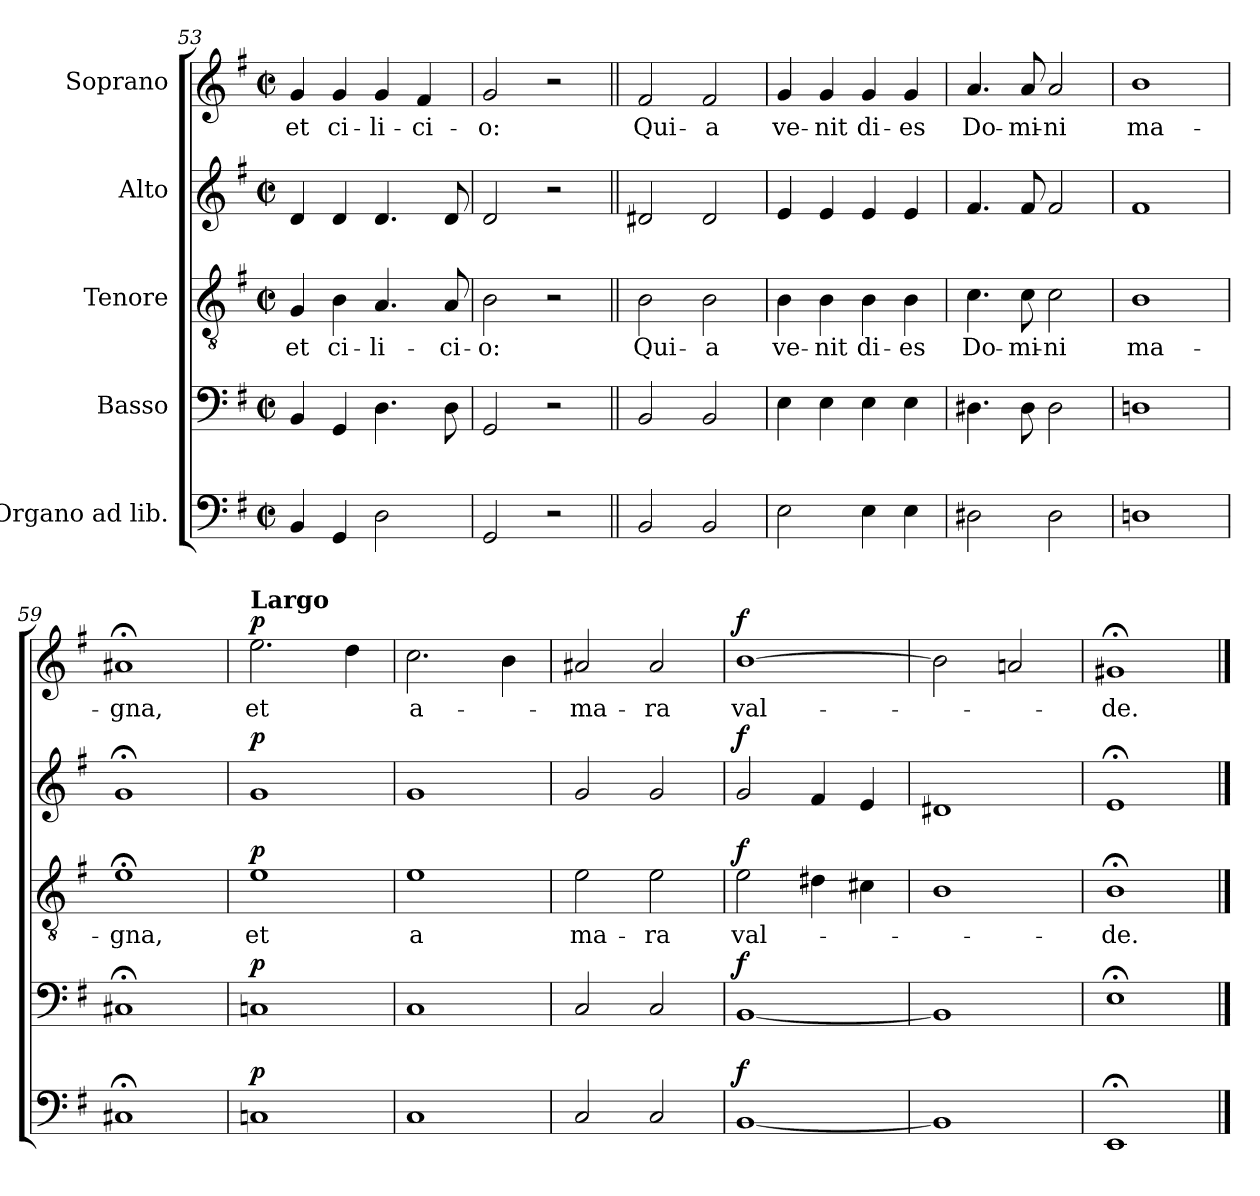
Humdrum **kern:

**kern	**dynam	**kern	**dynam	**kern	**text	**dynam	**kern	**dynam	**kern	**text	**dynam
*part5	*part5	*part4	*part4	*part3	*part3	*part3	*part2	*part2	*part1	*part1	*part1
*staff5	*staff5	*staff4	*staff4	*staff3	*staff3	*staff3	*staff2	*staff2	*staff1	*staff1	*staff1
*I"Organo ad lib.	*	*I"Basso	*	*I"Tenore	*	*	*I"Alto	*	*I"Soprano	*	*
*clefF4	*	*clefF4	*	*clefGv2	*	*	*clefG2	*	*clefG2	*	*
*k[f#]	*	*k[f#]	*	*k[f#]	*	*	*k[f#]	*	*k[f#]	*	*
*M2/2	*	*M2/2	*	*M2/2	*	*	*M2/2	*	*M2/2	*	*
*met(c|)	*	*met(c|)	*	*met(c|)	*	*	*met(c|)	*	*met(c|)	*	*
=53	=53	=53	=53	=53	=53	=53	=53	=53	=53	=53	=53
4BB/	.	4BB/	.	4G/	et	.	4d/	.	4g/	et	.
4GG/	.	4GG/	.	4B\	ci-	.	4d/	.	4g/	ci-	.
2D\	.	4.D\	.	4.A/	-li-	.	4.d/	.	4g/	-li-	.
.	.	.	.	.	.	.	.	.	4f#/	-ci-	.
.	.	8D\	.	8A/	-ci-	.	8d/	.	.	.	.
=54	=54	=54	=54	=54	=54	=54	=54	=54	=54	=54	=54
2GG/	.	2GG/	.	2B\	-o:	.	2d/	.	2g/	-o:	.
2r	.	2r	.	2r	.	.	2r	.	2r	.	.
=55||	=55||	=55||	=55||	=55||	=55||	=55||	=55||	=55||	=55||	=55||	=55||
2BB/	.	2BB/	.	2B\	Qui-	.	2d#X/	.	2f#/	Qui-	.
2BB/	.	2BB/	.	2B\	-a	.	2d#/	.	2f#/	-a	.
=56	=56	=56	=56	=56	=56	=56	=56	=56	=56	=56	=56
2E\	.	4E\	.	4B\	ve-	.	4e/	.	4g/	ve-	.
.	.	4E\	.	4B\	-nit	.	4e/	.	4g/	-nit	.
4E\	.	4E\	.	4B\	di-	.	4e/	.	4g/	di-	.
4E\	.	4E\	.	4B\	-es	.	4e/	.	4g/	-es	.
!!LO:LB:g=z
=57	=57	=57	=57	=57	=57	=57	=57	=57	=57	=57	=57
2D#X\	.	4.D#X\	.	4.c\	Do-	.	4.f#/	.	4.a/	Do-	.
.	.	8D#\	.	8c\	-mi-	.	8f#/	.	8a/	-mi-	.
2D#\	.	2D#\	.	2c\	-ni	.	2f#/	.	2a/	-ni	.
=58	=58	=58	=58	=58	=58	=58	=58	=58	=58	=58	=58
1Dn	.	1Dn	.	1B	ma-	.	1f#	.	1b	ma-	.
=59	=59	=59	=59	=59	=59	=59	=59	=59	=59	=59	=59
1C#X;<	.	1C#X;<	.	1e;<	-gna,	.	1g;<	.	1a#X;<	-gna,	.
=60	=60	=60	=60	=60	=60	=60	=60	=60	=60	=60	=60
!	!	!	!	!	!	!	!	!	!LO:TX:a:B:t=Largo	!	!
!	!LO:DY:a	!	!LO:DY:a	!	!	!LO:DY:a	!	!LO:DY:a	!	!	!LO:DY:a
1Cn	p	1Cn	p	1e	et	p	1g	p	2.ee\	et	p
.	.	.	.	.	.	.	.	.	4dd\	.	.
=61	=61	=61	=61	=61	=61	=61	=61	=61	=61	=61	=61
1C	.	1C	.	1e	a	.	1g	.	2.cc\	a-	.
.	.	.	.	.	.	.	.	.	4b\	.	.
=62	=62	=62	=62	=62	=62	=62	=62	=62	=62	=62	=62
2C/	.	2C/	.	2e\	ma-	.	2g/	.	2a#X/	-ma-	.
2C/	.	2C/	.	2e\	-ra	.	2g/	.	2a#/	-ra	.
=63	=63	=63	=63	=63	=63	=63	=63	=63	=63	=63	=63
!	!LO:DY:a	!	!LO:DY:a	!	!	!LO:DY:a	!	!LO:DY:a	!	!	!LO:DY:a
[1BB	f	[1BB	f	2e\	val-	f	2g/	f	[1b	val-	f
.	.	.	.	4d#X\	.	.	4f#/	.	.	.	.
.	.	.	.	4c#X\	.	.	4e/	.	.	.	.
=64	=64	=64	=64	=64	=64	=64	=64	=64	=64	=64	=64
1BB]	.	1BB]	.	1B	.	.	1d#X	.	2b\]	.	.
.	.	.	.	.	.	.	.	.	2an/	.	.
=65	=65	=65	=65	=65	=65	=65	=65	=65	=65	=65	=65
1EE;<	.	1E;<	.	1B;<	-de.	.	1e;<	.	1g#X;<	-de.	.
==	==	==	==	==	==	==	==	==	==	==	==
*-	*-	*-	*-	*-	*-	*-	*-	*-	*-	*-	*-
